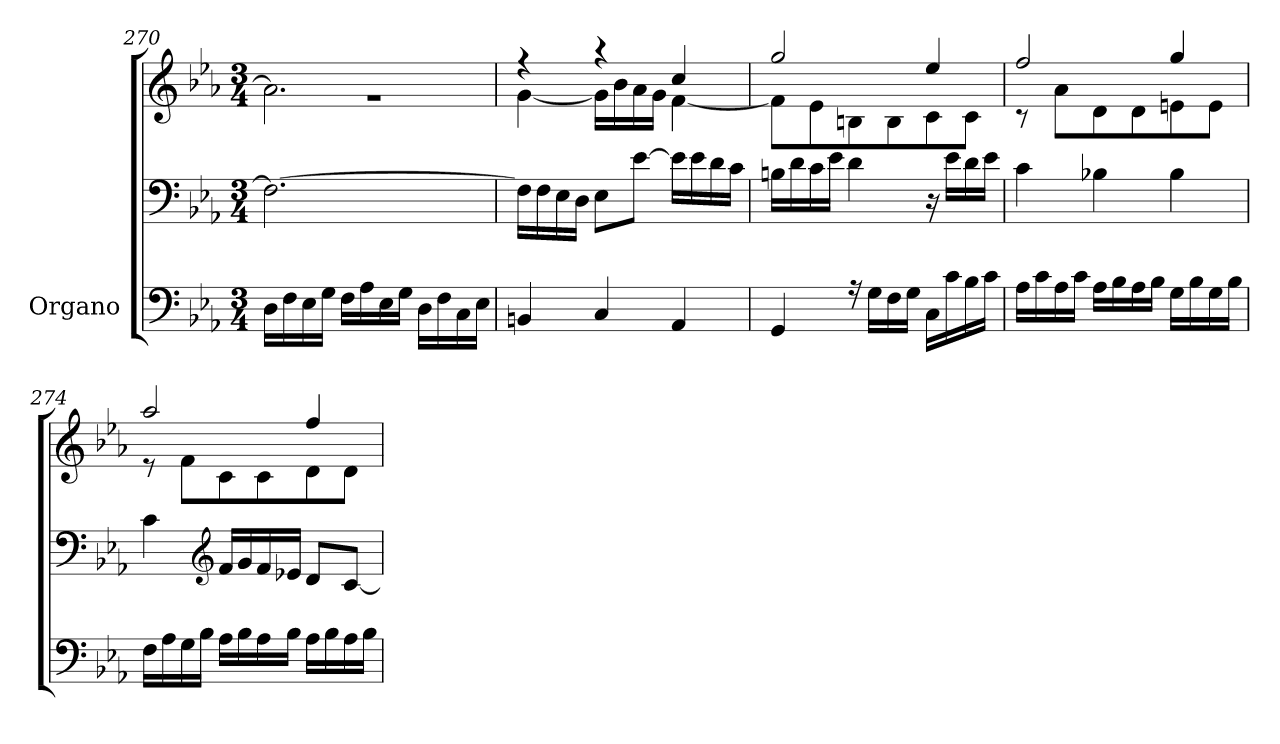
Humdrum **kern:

**kern	**kern	**kern
*part1	*part1	*part1
*staff3	*staff2	*staff1
*I"Organo	*	*
*clefF4	*clefF4	*clefG2
*k[b-e-a-]	*k[b-e-a-]	*k[b-e-a-]
*M3/4	*M3/4	*M3/4
=270	=270	=270
*^	*	*^
16D\LL	2.ryy	2.F\_	2.rg	2.a-\]
16F\	.	.	.	.
16E-\	.	.	.	.
16G\JJ	.	.	.	.
16F\LL	.	.	.	.
16A-\	.	.	.	.
16E-\	.	.	.	.
16G\JJ	.	.	.	.
16D\LL	.	.	.	.
16F\	.	.	.	.
16C\	.	.	.	.
16E-\JJ	.	.	.	.
=271	=271	=271	=271	=271
4BBn/	2.ryy	16F\LL]	4r	[4g\
.	.	16F\	.	.
.	.	16E-\	.	.
.	.	16D\JJ	.	.
4C/	.	8E-\L	4r	16g\LL]
.	.	.	.	16b-\
.	.	[8e-\J	.	16a-\
.	.	.	.	16g\JJ
4AA-/	.	16e-\LL]	4cc/	[4f\
.	.	16e-\	.	.
.	.	16d\	.	.
.	.	16c\JJ	.	.
=272	=272	=272	=272	=272
4GG/	2.ryy	16Bn\LL	2gg/	8f\L]
.	.	16d\	.	.
.	.	16c\	.	8e-\
.	.	16e-\JJ	.	.
16r	.	4d\	.	8Bn\
16G\LL	.	.	.	.
16F\	.	.	.	8B\
16G\JJ	.	.	.	.
16C\LL	.	16r	4ee-/	8c\
16c\	.	16e-\LL	.	.
16B-\	.	16d\	.	8c\J
16c\JJ	.	16e-\JJ	.	.
=273	=273	=273	=273	=273
16A-\LL	2.ryy	4c\	2ff/	8r
16c\	.	.	.	.
16A-\	.	.	.	8a-\L
16c\JJ	.	.	.	.
16A-\LL	.	4B-X\	.	8d\
16B-\	.	.	.	.
16A-\	.	.	.	8d\
16B-\JJ	.	.	.	.
16G\LL	.	4B-\	4gg/	8en\
16B-\	.	.	.	.
16G\	.	.	.	8e\J
16B-\JJ	.	.	.	.
=274	=274	=274	=274	=274
16F\LL	2.ryy	4c\	2aa-/	8r
16A-\	.	.	.	.
16G\	.	.	.	8f\L
16B-\JJ	.	.	.	.
*	*	*clefG2	*	*
16A-\LL	.	16f/LL	.	8c\
16B-\	.	16g/	.	.
16A-\	.	16f/	.	8c\
16B-\JJ	.	16e-X/JJ	.	.
16A-\LL	.	8d/L	4ff/	8d\
16B-\	.	.	.	.
16A-\	.	[8c/J	.	8d\J
16B-\JJ	.	.	.	.
*v	*v	*	*v	*v
=	=	=
*-	*-	*-
